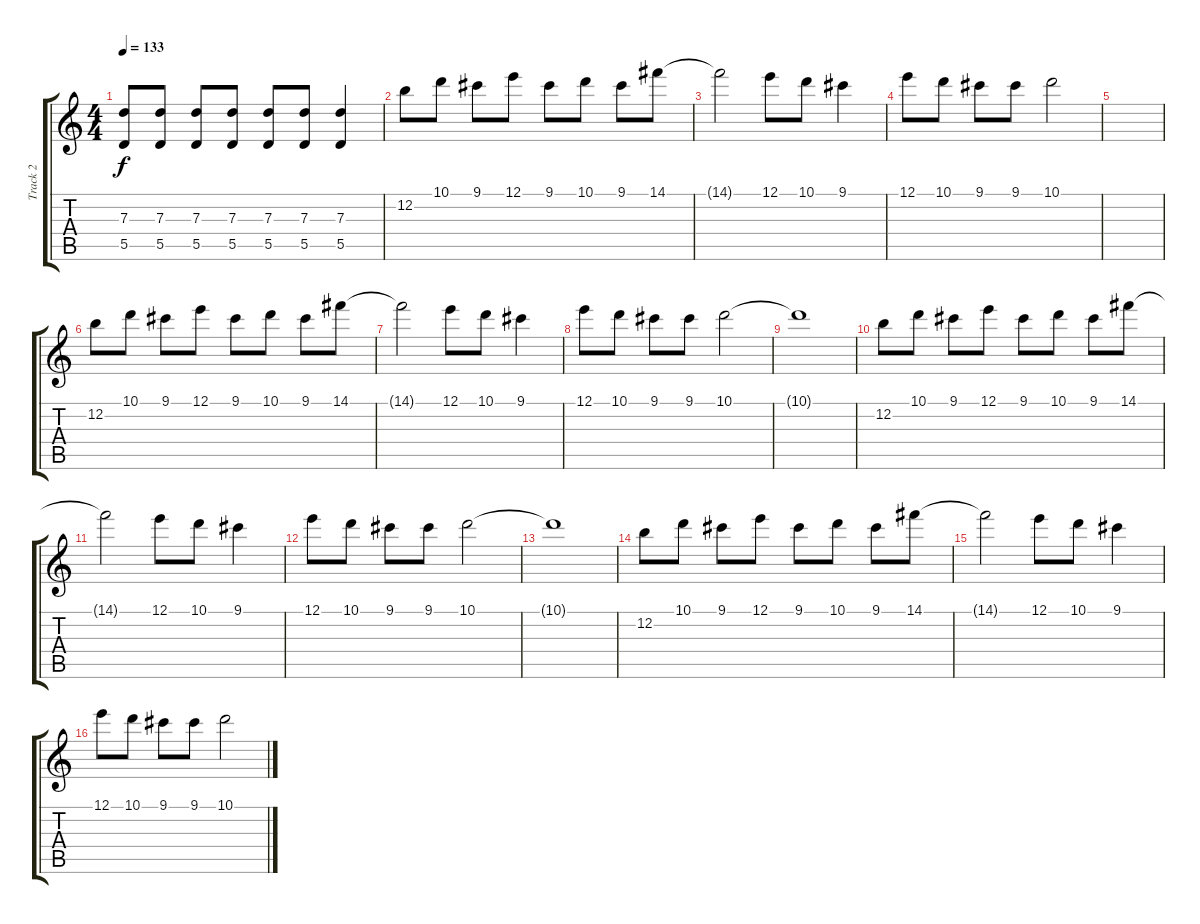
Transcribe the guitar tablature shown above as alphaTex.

\track ("Track 2" "Track 2") {instrument distortionguitar}
\staff {score tabs}
\tuning (E4 B3 G3 D3 A2 E2) {hide}
\ts (4 4)
\tempo 133
\clef g2
\ks c
(7.3 5.5).8{dy f} (7.3 5.5).8 (7.3 5.5).8 (7.3 5.5).8 (7.3 5.5).8 (7.3 5.5).8 (7.3 5.5).4 |
12.2.8 10.1.8 9.1.8 12.1.8 9.1.8 10.1.8 9.1.8 14.1.8 |
14.1{t}.2 12.1.8 10.1.8 9.1.4 |
12.1.8 10.1.8 9.1.8 9.1.8 10.1.2 |
|
12.2.8 10.1.8 9.1.8 12.1.8 9.1.8 10.1.8 9.1.8 14.1.8 |
14.1{t}.2 12.1.8 10.1.8 9.1.4 |
12.1.8 10.1.8 9.1.8 9.1.8 10.1.2 |
10.1{t}.1 |
12.2.8 10.1.8 9.1.8 12.1.8 9.1.8 10.1.8 9.1.8 14.1.8 |
14.1{t}.2 12.1.8 10.1.8 9.1.4 |
12.1.8 10.1.8 9.1.8 9.1.8 10.1.2 |
10.1{t}.1 |
12.2.8 10.1.8 9.1.8 12.1.8 9.1.8 10.1.8 9.1.8 14.1.8 |
14.1{t}.2 12.1.8 10.1.8 9.1.4 |
12.1.8 10.1.8 9.1.8 9.1.8 10.1.2
